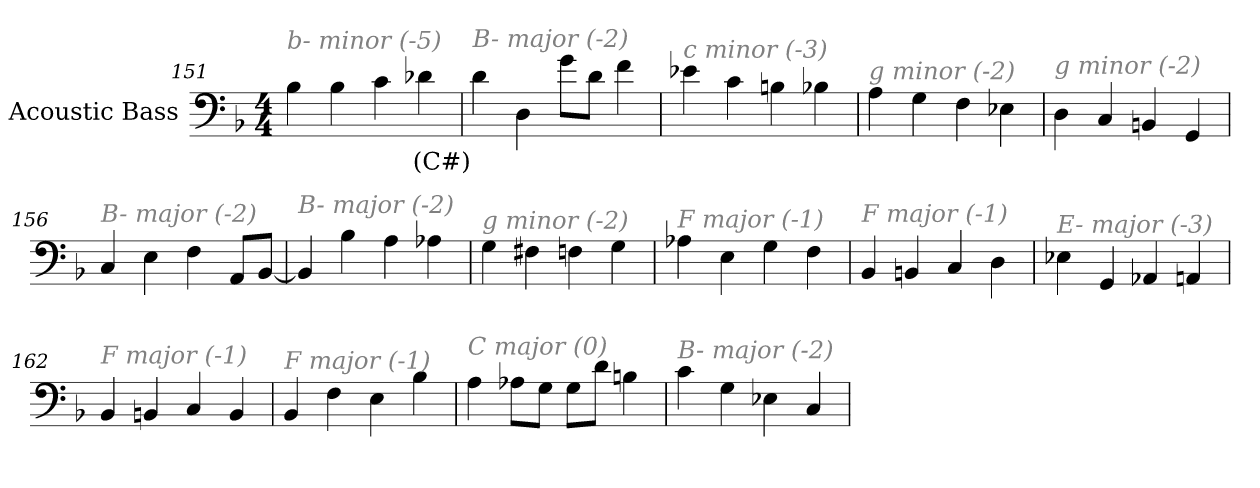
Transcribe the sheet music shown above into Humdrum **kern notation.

**kern	**text
*part1	*part1
*staff1	*staff1
*I"Acoustic Bass	*
*clefF4	*
*ITrd7c12	*
*k[b-]	*
*F:	*
*M4/4	*
=151	=151
!LO:TX:i:color=#808080:t=b- minor (-5)	!
4BB-	.
4BB-	.
4C	.
4D-Xi	(C#)
=152	=152
!LO:TX:i:color=#808080:t=B- major (-2)	!
4D	.
4DD	.
8GL	.
8DJ	.
4F	.
=153	=153
!LO:TX:i:color=#808080:t=c minor (-3)	!
4E-X	.
4C	.
4BBn	.
4BB-X	.
=154	=154
!LO:TX:i:color=#808080:t=g minor (-2)	!
4AA	.
4GG	.
4FF	.
4EE-X	.
=155	=155
!LO:TX:i:color=#808080:t=g minor (-2)	!
4DD	.
4CC	.
4BBBn	.
4GGG	.
=156	=156
!LO:TX:i:color=#808080:t=B- major (-2)	!
4CC	.
4EE	.
4FF	.
8AAAL	.
[8BBB-J	.
=157	=157
!LO:TX:i:color=#808080:t=B- major (-2)	!
4BBB-]	.
4BB-	.
4AA	.
4AA-X	.
=158	=158
!LO:TX:i:color=#808080:t=g minor (-2)	!
4GG	.
4FF#X	.
4FFn	.
4GG	.
=159	=159
!LO:TX:i:color=#808080:t=F major (-1)	!
4AA-X	.
4EE	.
4GG	.
4FF	.
=160	=160
!LO:TX:i:color=#808080:t=F major (-1)	!
4BBB-	.
4BBBn	.
4CC	.
4DD	.
=161	=161
!LO:TX:i:color=#808080:t=E- major (-3)	!
4EE-X	.
4GGG	.
4AAA-X	.
4AAAn	.
=162	=162
!LO:TX:i:color=#808080:t=F major (-1)	!
4BBB-	.
4BBBn	.
4CC	.
4BBB	.
=163	=163
!LO:TX:i:color=#808080:t=F major (-1)	!
4BBB-	.
4FF	.
4EE	.
4BB-	.
=164	=164
!LO:TX:i:color=#808080:t=C major (0)	!
4AA	.
8AA-XL	.
8GGJ	.
8GGL	.
8DJ	.
4BBn	.
=165	=165
!LO:TX:i:color=#808080:t=B- major (-2)	!
4C	.
4GG	.
4EE-X	.
4CC	.
=	=
*-	*-
